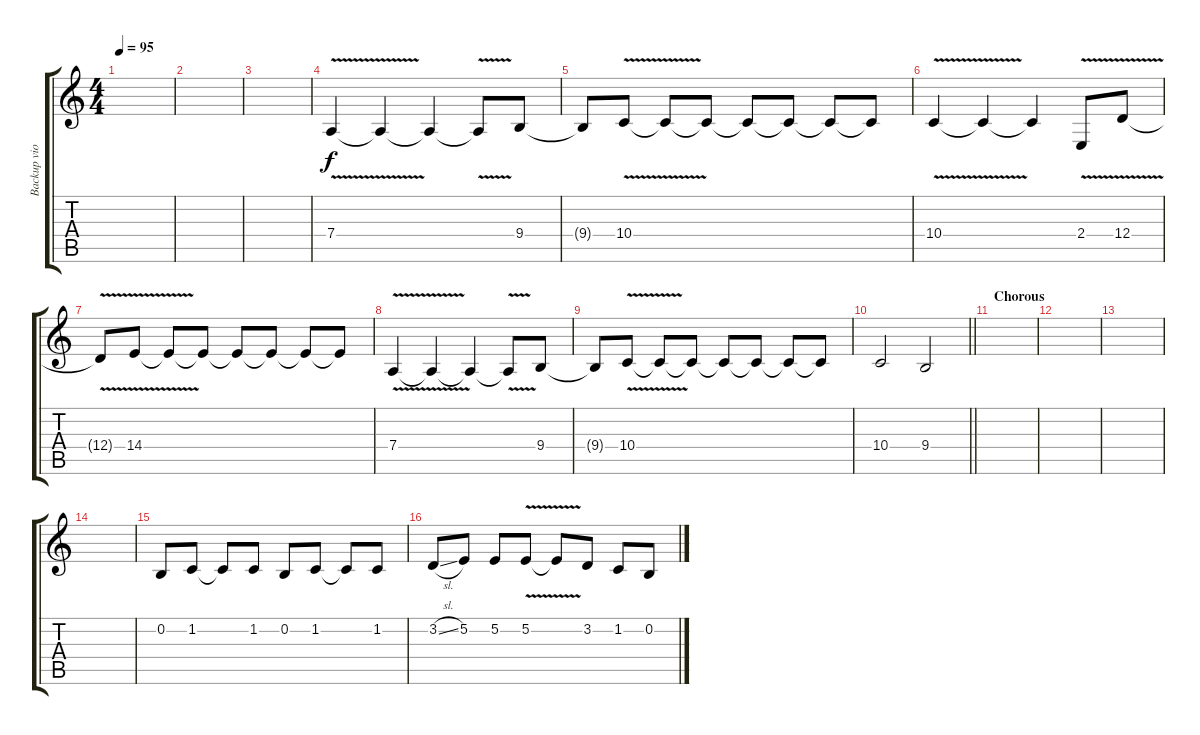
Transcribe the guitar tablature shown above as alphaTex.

\track ("Backup violin" "Backup vio") {instrument violin}
\staff {score tabs}
\tuning (E4 B3 G3 D3 A2 E2) {hide}
\ts (4 4)
\tempo 95
\clef g2
\ks c
|
|
|
7.4{v}.4 7.4{t}.4 7.4{t}.4 7.4{v t}.8 9.4.8 |
9.4{t}.8 10.4{v}.8 10.4{t}.8 10.4{t}.8 10.4{t}.8 10.4{t}.8 10.4{t}.8 10.4{t}.8 |
10.4{v}.4 10.4{t}.4 10.4{t}.4 2.4{v}.8 12.4{v}.8 |
12.4{t}.8 14.4{v}.8 14.4{t}.8 14.4{t}.8 14.4{t}.8 14.4{t}.8 14.4{t}.8 14.4{t}.8 |
7.4{v}.4 7.4{t}.4 7.4{t}.4 7.4{v t}.8 9.4.8 |
9.4{t}.8 10.4{v}.8 10.4{t}.8 10.4{t}.8 10.4{t}.8 10.4{t}.8 10.4{t}.8 10.4{t}.8 |
\barLineRight lightlight
10.4.2 9.4.2 |
\section ("" "Chorous")
|
|
|
|
0.2.8 1.2.8 1.2{t}.8 1.2.8 0.2.8 1.2.8 1.2{t}.8 1.2.8 |
3.2{sl}.8 5.2.8 5.2.8 5.2{v}.8 5.2{t}.8 3.2.8 1.2.8 0.2.8
